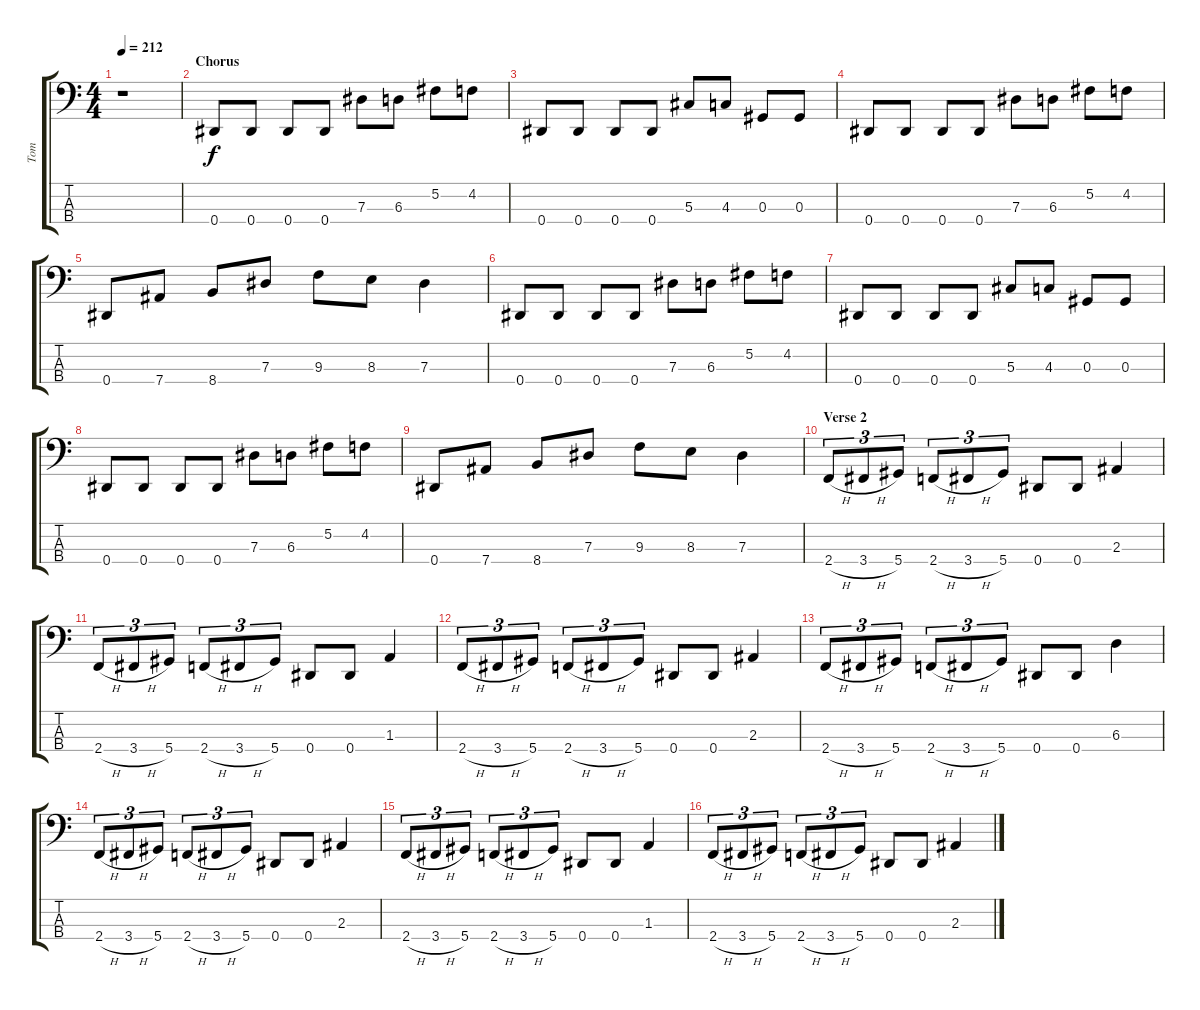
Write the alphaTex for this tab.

\track ("Tom" "Tom") {instrument electricbasspick}
\staff {score tabs}
\tuning (Gb2 Db2 Ab1 Eb1) {hide}
\ts (4 4)
\tempo 212
\clef f4
\ks c
r.1{dy f} |
\section ("" "Chorus")
0.4.8 0.4.8 0.4.8 0.4.8 7.3.8 6.3.8 5.2.8 4.2.8 |
0.4.8 0.4.8 0.4.8 0.4.8 5.3.8 4.3.8 0.3.8 0.3.8 |
0.4.8 0.4.8 0.4.8 0.4.8 7.3.8 6.3.8 5.2.8 4.2.8 |
0.4.8 7.4.8 8.4.8 7.3.8 9.3.8 8.3.8 7.3.4 |
0.4.8 0.4.8 0.4.8 0.4.8 7.3.8 6.3.8 5.2.8 4.2.8 |
0.4.8 0.4.8 0.4.8 0.4.8 5.3.8 4.3.8 0.3.8 0.3.8 |
0.4.8 0.4.8 0.4.8 0.4.8 7.3.8 6.3.8 5.2.8 4.2.8 |
0.4.8 7.4.8 8.4.8 7.3.8 9.3.8 8.3.8 7.3.4 |
\section ("" "Verse 2")
2.4{h}.8{tu (3 2)} 3.4{h}.8{tu (3 2)} 5.4.8{tu (3 2)} 2.4{h}.8{tu (3 2)} 3.4{h}.8{tu (3 2)} 5.4.8{tu (3 2)} 0.4.8 0.4.8 2.3.4 |
2.4{h}.8{tu (3 2)} 3.4{h}.8{tu (3 2)} 5.4.8{tu (3 2)} 2.4{h}.8{tu (3 2)} 3.4{h}.8{tu (3 2)} 5.4.8{tu (3 2)} 0.4.8 0.4.8 1.3.4 |
2.4{h}.8{tu (3 2)} 3.4{h}.8{tu (3 2)} 5.4.8{tu (3 2)} 2.4{h}.8{tu (3 2)} 3.4{h}.8{tu (3 2)} 5.4.8{tu (3 2)} 0.4.8 0.4.8 2.3.4 |
2.4{h}.8{tu (3 2)} 3.4{h}.8{tu (3 2)} 5.4.8{tu (3 2)} 2.4{h}.8{tu (3 2)} 3.4{h}.8{tu (3 2)} 5.4.8{tu (3 2)} 0.4.8 0.4.8 6.3.4 |
2.4{h}.8{tu (3 2)} 3.4{h}.8{tu (3 2)} 5.4.8{tu (3 2)} 2.4{h}.8{tu (3 2)} 3.4{h}.8{tu (3 2)} 5.4.8{tu (3 2)} 0.4.8 0.4.8 2.3.4 |
2.4{h}.8{tu (3 2)} 3.4{h}.8{tu (3 2)} 5.4.8{tu (3 2)} 2.4{h}.8{tu (3 2)} 3.4{h}.8{tu (3 2)} 5.4.8{tu (3 2)} 0.4.8 0.4.8 1.3.4 |
2.4{h}.8{tu (3 2)} 3.4{h}.8{tu (3 2)} 5.4.8{tu (3 2)} 2.4{h}.8{tu (3 2)} 3.4{h}.8{tu (3 2)} 5.4.8{tu (3 2)} 0.4.8 0.4.8 2.3.4
